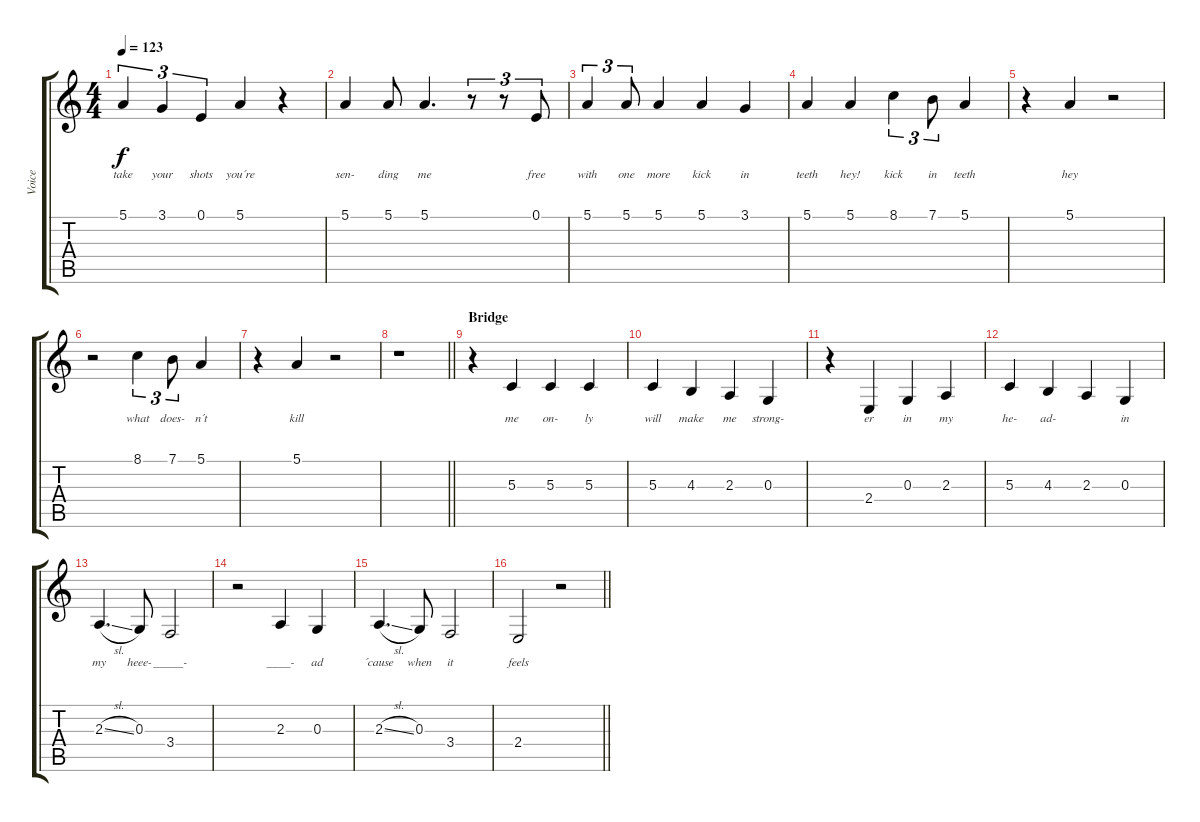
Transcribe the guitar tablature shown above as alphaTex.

\track ("Voice" "Voice") {instrument lead6voice}
\staff {score tabs}
\tuning (E4 B3 G3 D3 A2 E2) {hide}
\ts (4 4)
\tempo 123
\clef g2
\ks c
5.1.4{tu (3 2) lyrics (0 "take") lyrics (1 "") lyrics (2 "") lyrics (3 "") lyrics (4 "") dy f} 3.1.4{tu (3 2) lyrics (0 "your") lyrics (1 "") lyrics (2 "") lyrics (3 "") lyrics (4 "")} 0.1.4{tu (3 2) lyrics (0 "shots") lyrics (1 "") lyrics (2 "") lyrics (3 "") lyrics (4 "")} 5.1.4{lyrics (0 "you´re") lyrics (1 "") lyrics (2 "") lyrics (3 "") lyrics (4 "")} r.4 |
5.1.4{lyrics (0 "sen-") lyrics (1 "") lyrics (2 "") lyrics (3 "") lyrics (4 "")} 5.1.8{lyrics (0 "ding") lyrics (1 "") lyrics (2 "") lyrics (3 "") lyrics (4 "")} 5.1.4{d lyrics (0 "me") lyrics (1 "") lyrics (2 "") lyrics (3 "") lyrics (4 "")} r.8{tu (3 2)} r.8{tu (3 2)} 0.1.8{tu (3 2) lyrics (0 "free") lyrics (1 "") lyrics (2 "") lyrics (3 "") lyrics (4 "")} |
5.1.4{tu (3 2) lyrics (0 "with") lyrics (1 "") lyrics (2 "") lyrics (3 "") lyrics (4 "")} 5.1.8{tu (3 2) lyrics (0 "one") lyrics (1 "") lyrics (2 "") lyrics (3 "") lyrics (4 "")} 5.1.4{lyrics (0 "more") lyrics (1 "") lyrics (2 "") lyrics (3 "") lyrics (4 "")} 5.1.4{lyrics (0 "kick") lyrics (1 "") lyrics (2 "") lyrics (3 "") lyrics (4 "")} 3.1.4{lyrics (0 "in") lyrics (1 "") lyrics (2 "") lyrics (3 "") lyrics (4 "")} |
5.1.4{lyrics (0 "teeth") lyrics (1 "") lyrics (2 "") lyrics (3 "") lyrics (4 "")} 5.1.4{lyrics (0 "hey!") lyrics (1 "") lyrics (2 "") lyrics (3 "") lyrics (4 "")} 8.1.4{tu (3 2) lyrics (0 "kick") lyrics (1 "") lyrics (2 "") lyrics (3 "") lyrics (4 "")} 7.1.8{tu (3 2) lyrics (0 "in") lyrics (1 "") lyrics (2 "") lyrics (3 "") lyrics (4 "")} 5.1.4{lyrics (0 "teeth") lyrics (1 "") lyrics (2 "") lyrics (3 "") lyrics (4 "")} |
r.4 5.1.4{lyrics (0 "hey") lyrics (1 "") lyrics (2 "") lyrics (3 "") lyrics (4 "")} r.2 |
r.2 8.1.4{tu (3 2) lyrics (0 "what") lyrics (1 "") lyrics (2 "") lyrics (3 "") lyrics (4 "")} 7.1.8{tu (3 2) lyrics (0 "does-") lyrics (1 "") lyrics (2 "") lyrics (3 "") lyrics (4 "")} 5.1.4{lyrics (0 "n´t") lyrics (1 "") lyrics (2 "") lyrics (3 "") lyrics (4 "")} |
r.4 5.1.4{lyrics (0 "kill") lyrics (1 "") lyrics (2 "") lyrics (3 "") lyrics (4 "")} r.2 |
\barLineRight lightlight
r.1 |
\section ("" "Bridge")
r.4 5.3.4{lyrics (0 "me") lyrics (1 "") lyrics (2 "") lyrics (3 "") lyrics (4 "")} 5.3.4{lyrics (0 "on-") lyrics (1 "") lyrics (2 "") lyrics (3 "") lyrics (4 "")} 5.3.4{lyrics (0 "ly") lyrics (1 "") lyrics (2 "") lyrics (3 "") lyrics (4 "")} |
5.3.4{lyrics (0 "will") lyrics (1 "") lyrics (2 "") lyrics (3 "") lyrics (4 "")} 4.3.4{lyrics (0 "make") lyrics (1 "") lyrics (2 "") lyrics (3 "") lyrics (4 "")} 2.3.4{lyrics (0 "me") lyrics (1 "") lyrics (2 "") lyrics (3 "") lyrics (4 "")} 0.3.4{lyrics (0 "strong-") lyrics (1 "") lyrics (2 "") lyrics (3 "") lyrics (4 "")} |
r.4 2.4.4{lyrics (0 "er") lyrics (1 "") lyrics (2 "") lyrics (3 "") lyrics (4 "")} 0.3.4{lyrics (0 "in") lyrics (1 "") lyrics (2 "") lyrics (3 "") lyrics (4 "")} 2.3.4{lyrics (0 "my") lyrics (1 "") lyrics (2 "") lyrics (3 "") lyrics (4 "")} |
5.3.4{lyrics (0 "he-") lyrics (1 "") lyrics (2 "") lyrics (3 "") lyrics (4 "")} 4.3.4{lyrics (0 "ad-") lyrics (1 "") lyrics (2 "") lyrics (3 "") lyrics (4 "")} 2.3.4{lyrics (0 "") lyrics (1 "") lyrics (2 "") lyrics (3 "") lyrics (4 "")} 0.3.4{lyrics (0 "in") lyrics (1 "") lyrics (2 "") lyrics (3 "") lyrics (4 "")} |
2.3{sl}.4{d lyrics (0 "my") lyrics (1 "") lyrics (2 "") lyrics (3 "") lyrics (4 "")} 0.3.8{lyrics (0 "heee-") lyrics (1 "") lyrics (2 "") lyrics (3 "") lyrics (4 "")} 3.4.2{lyrics (0 "_____-") lyrics (1 "") lyrics (2 "") lyrics (3 "") lyrics (4 "")} |
r.2 2.3.4{lyrics (0 "____-") lyrics (1 "") lyrics (2 "") lyrics (3 "") lyrics (4 "")} 0.3.4{lyrics (0 "ad") lyrics (1 "") lyrics (2 "") lyrics (3 "") lyrics (4 "")} |
2.3{sl}.4{d lyrics (0 "´cause") lyrics (1 "") lyrics (2 "") lyrics (3 "") lyrics (4 "")} 0.3.8{lyrics (0 "when") lyrics (1 "") lyrics (2 "") lyrics (3 "") lyrics (4 "")} 3.4.2{lyrics (0 "it") lyrics (1 "") lyrics (2 "") lyrics (3 "") lyrics (4 "")} |
\barLineRight lightlight
2.4.2{lyrics (0 "feels") lyrics (1 "") lyrics (2 "") lyrics (3 "") lyrics (4 "")} r.2
